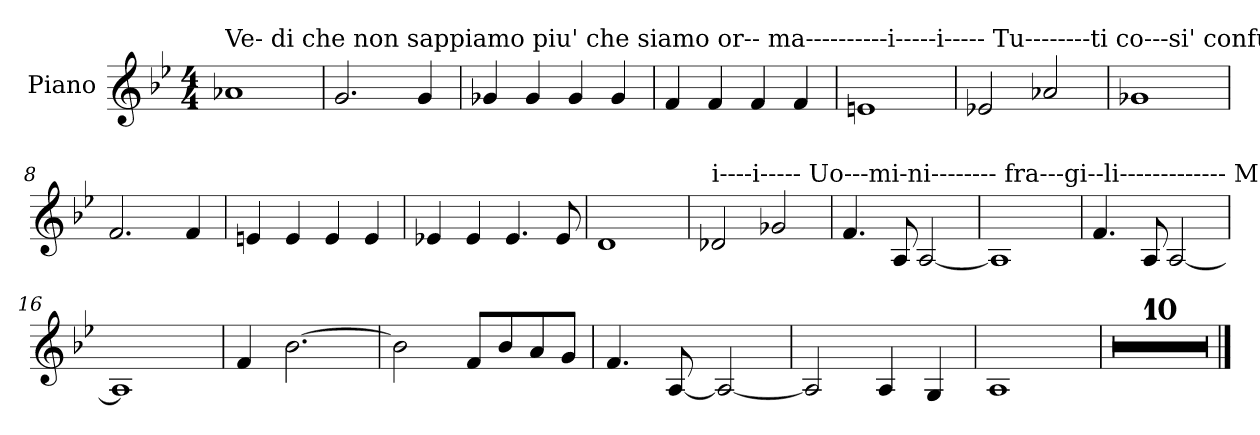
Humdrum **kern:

**kern
*part1
*staff1
*I"Piano
*I'Pno.
*clefG2
*k[b-e-]
*M4/4
=1
!LO:TX:a:t=Ve-   di che non sappiamo piu' che siamo or--  ma----------i-----i-----   Tu--------ti         co---si' confusi     noi, noi figli           tuo---
1a-X
=2
2.g/
4g/
=3
4g-X/
4g-/
4g-/
4g-/
=4
4f/
4f/
4f/
4f/
=5
1en
=6
2e-X/
2a-X/
=7
1g-X
=8
2.f/
4f/
=9
4en/
4e/
4e/
4e/
=10
4e-X/
4e-/
4.e-/
8e-/
=11
1d
!!LO:LB:g=z
=12
!LO:TX:a:t=i----i-----    Uo---mi-ni--------              fra---gi--li-------------          Ma -dre ----------tu che puoi aiu---taci----------------co-si.....sia------
2d-X/
2g-X/
=13
4.f/
8A/
[2A/
=14
1A]
=15
4.f/
8A/
[2A/
=16
1A]
=17
4f/
[2.b-\
=18
2b-\]
8f/L
8b-/
8a/
8g/J
=19
4.f/
[8A/
2A/_
=20
2A/]
4A/
4G/
=21
1A
!!LO:LB:g=z
=22
1r
=23
1r
=24
1r
=25
1r
=26
1r
=27
1r
=28
1r
=29
1r
=30
1r
=31
1r
==
*-
